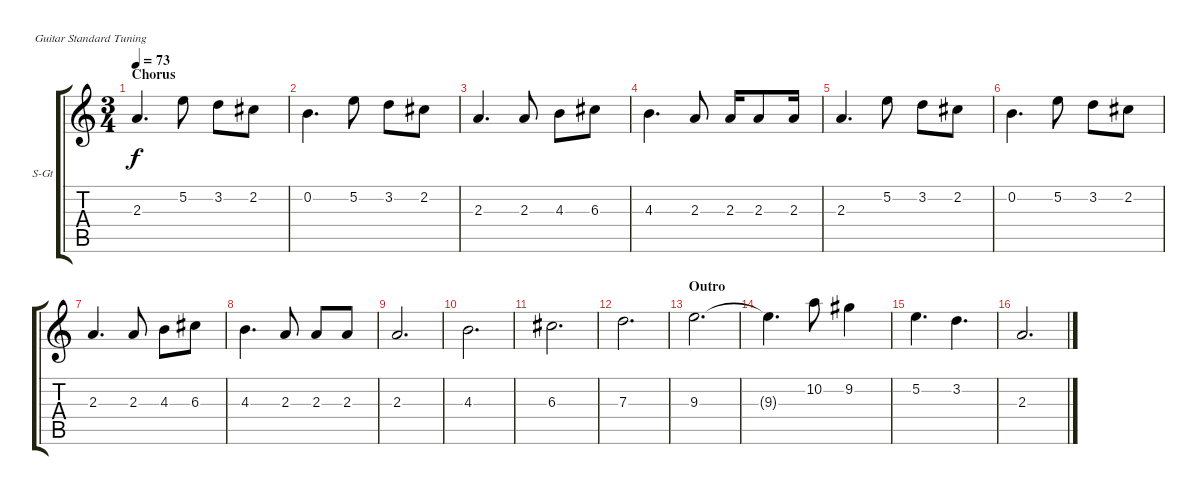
\defaultSystemsLayout 4
\bracketExtendMode groupsimilarinstruments
\firstSystemTrackNameOrientation horizontal
\otherSystemsTrackNameOrientation horizontal
\track ("Steel Guitar" "S-Gt") {instrument acousticguitarsteel}
\staff {score tabs}
\tuning (E4 B3 G3 D3 A2 E2)
\ts (3 4)
\section ("" "Chorus")
\tempo 73
\clef g2
\scale
0.333333
\ks c
2.3.4{d dy f} 5.2.8 3.2.8 2.2.8 |
\scale
0.333333 0.2.4{d} 5.2.8 3.2.8 2.2.8 |
\scale
0.333333 2.3.4{d} 2.3.8 4.3.8 6.3.8 |
\scale
0.333333 4.3.4{d} 2.3.8 2.3.16 2.3.8 2.3.16 |
\scale
0.333333 2.3.4{d} 5.2.8 3.2.8 2.2.8 |
\scale
0.333333 0.2.4{d} 5.2.8 3.2.8 2.2.8 |
\scale
0.333333 2.3.4{d} 2.3.8 4.3.8 6.3.8 |
\scale
0.333333 4.3.4{d} 2.3.8 2.3.8 2.3.8 |
\scale
0.333333 2.3.2{d} |
\scale
0.333333 4.3.2{d} |
\scale
0.333333 6.3.2{d} |
\scale
0.333333 7.3.2{d} |
\section ("" "Outro")
\scale
0.333333 9.3.2{d} |
\scale
0.333333 9.3{t}.4{d} 10.2.8 9.2.4 |
\scale
0.333333 5.2.4{d} 3.2.4{d} |
2.3.2{d}
